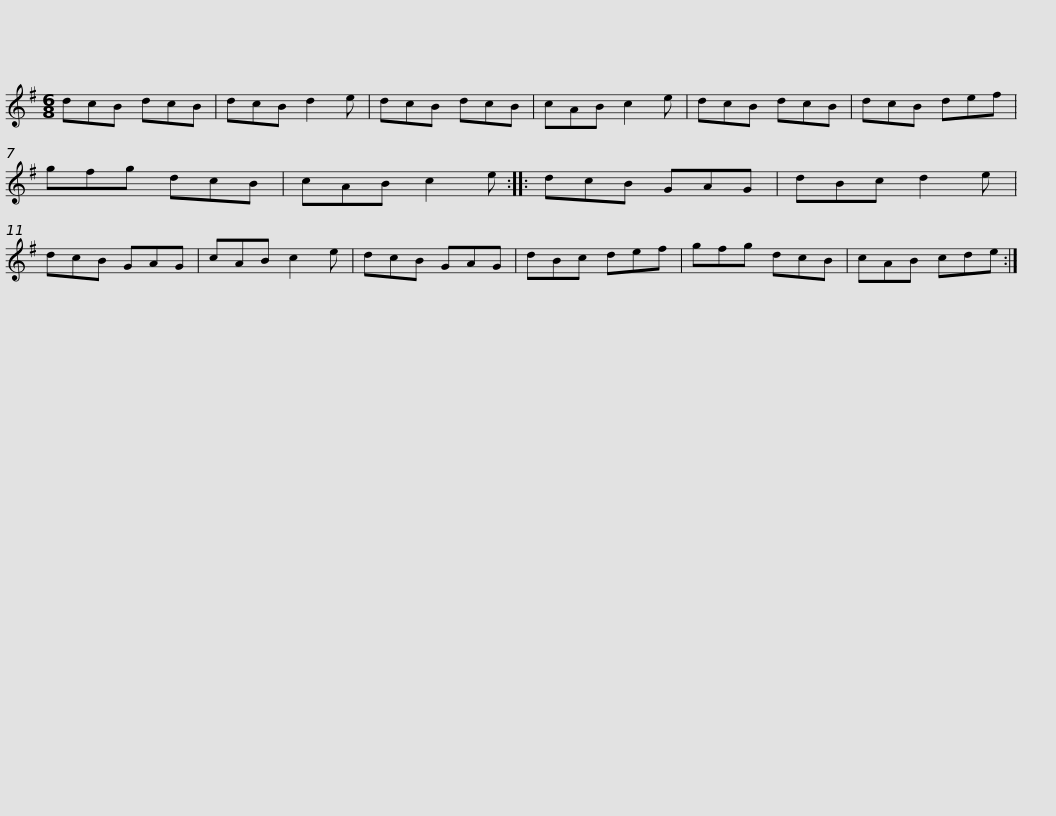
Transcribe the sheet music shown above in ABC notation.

X:1
L:1/8
M:6/8
I:linebreak $
K:G
V:1 treble
V:1
 dcB dcB | dcB d2 e | dcB dcB | cAB c2 e | dcB dcB | %5
 dcB def | gfg dcB | cAB c2 e ::$ dcB GAG | dBc d2 e | %10
 dcB GAG | cAB c2 e | dcB GAG | dBc def | gfg dcB |$ %15
 cAB cde :| %16
